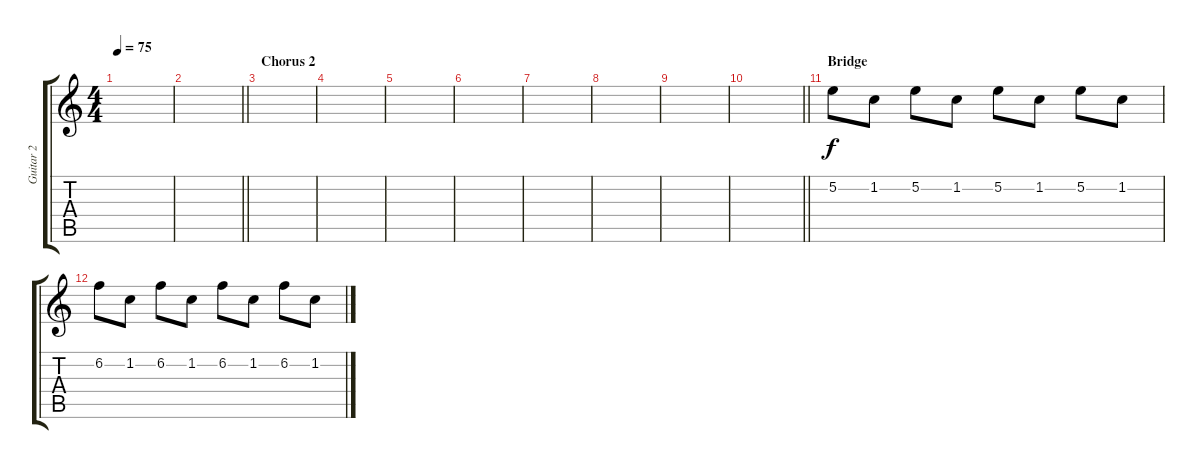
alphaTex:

\track ("Guitar 2" "Guitar 2") {instrument overdrivenguitar}
\staff {score tabs}
\tuning (E4 B3 G3 D3 A2 E2) {hide}
\ts (4 4)
\tempo 75
\clef g2
\ks c
|
\barLineRight lightlight
|
\section ("" "Chorus 2")
|
|
|
|
|
|
|
\barLineRight lightlight
|
\section ("" "Bridge")
5.2.8 1.2.8 5.2.8 1.2.8 5.2.8 1.2.8 5.2.8 1.2.8 |
6.2.8 1.2.8 6.2.8 1.2.8 6.2.8 1.2.8 6.2.8 1.2.8
